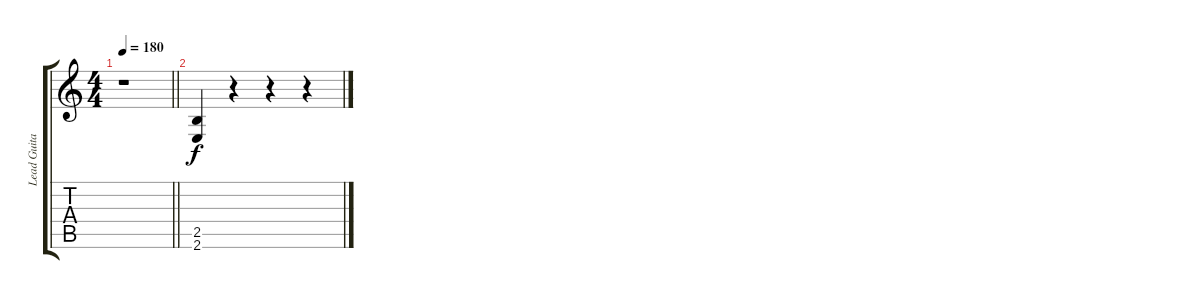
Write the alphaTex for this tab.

\track ("Lead Guitar" "Lead Guita") {instrument distortionguitar}
\staff {score tabs}
\tuning (E4 B3 G3 D3 A2 D2) {hide}
\ts (4 4)
\tempo 180
\clef g2
\barLineRight lightlight
\ks c
r.1{dy f} |
(2.5 2.6).4 r.4 r.4 r.4
